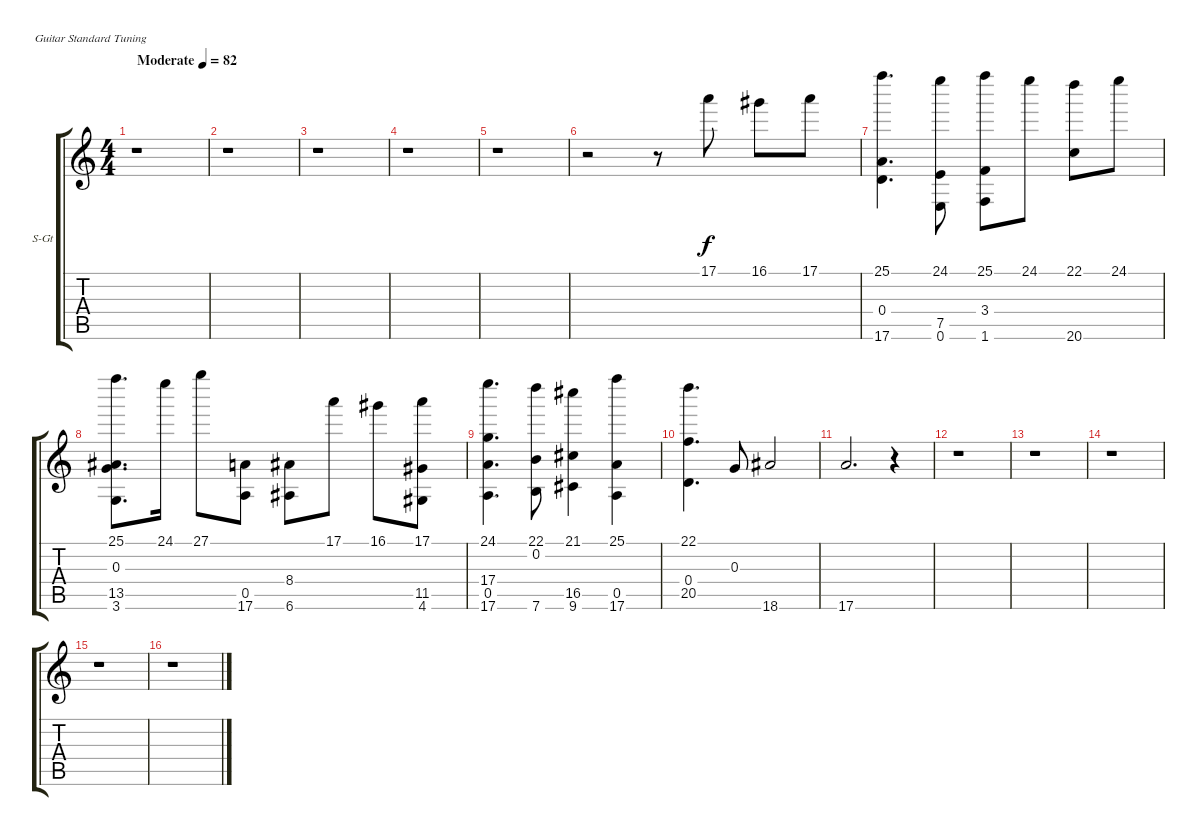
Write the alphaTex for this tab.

\bracketExtendMode groupsimilarinstruments
\firstSystemTrackNameOrientation horizontal
\otherSystemsTrackNameOrientation horizontal
\track ("celo" "S-Gt") {instrument stringensemble2}
\staff {score tabs}
\tuning (E4 B3 G3 D3 A2 E2)
\displaytranspose 12
\ts (4 4)
\beaming (8 2 2 2 2)
\tempo (82 "Moderate")
\clef g2
\ks c
r.1{dy f instrument stringensemble2} |
r.1 |
r.1 |
r.1 |
r.1 |
r.2 r.8 17.1.8 16.1.8 17.1.8 |
(25.1 0.4 17.6).4{d} (24.1 7.5 0.6).8 (25.1 3.4 1.6).8 24.1.8 (22.1 20.6).8 24.1.8 |
(25.1 0.3 13.5 3.6).8{d} 24.1.16 27.1.8 (0.5 17.6).8 (8.4 6.6).8 17.1.8 16.1.8 (17.1 11.5 4.6).8 |
(24.1 17.4 0.5 17.6).4{d} (22.1 0.2 7.6).8 (21.1 16.5 9.6).4 (25.1 0.5 17.6).4 |
(22.1 0.4 20.5).4{d} 0.3.8 18.6.2 |
17.6.2{d} r.4 |
r.1 |
r.1 |
r.1 |
r.1 |
r.1
